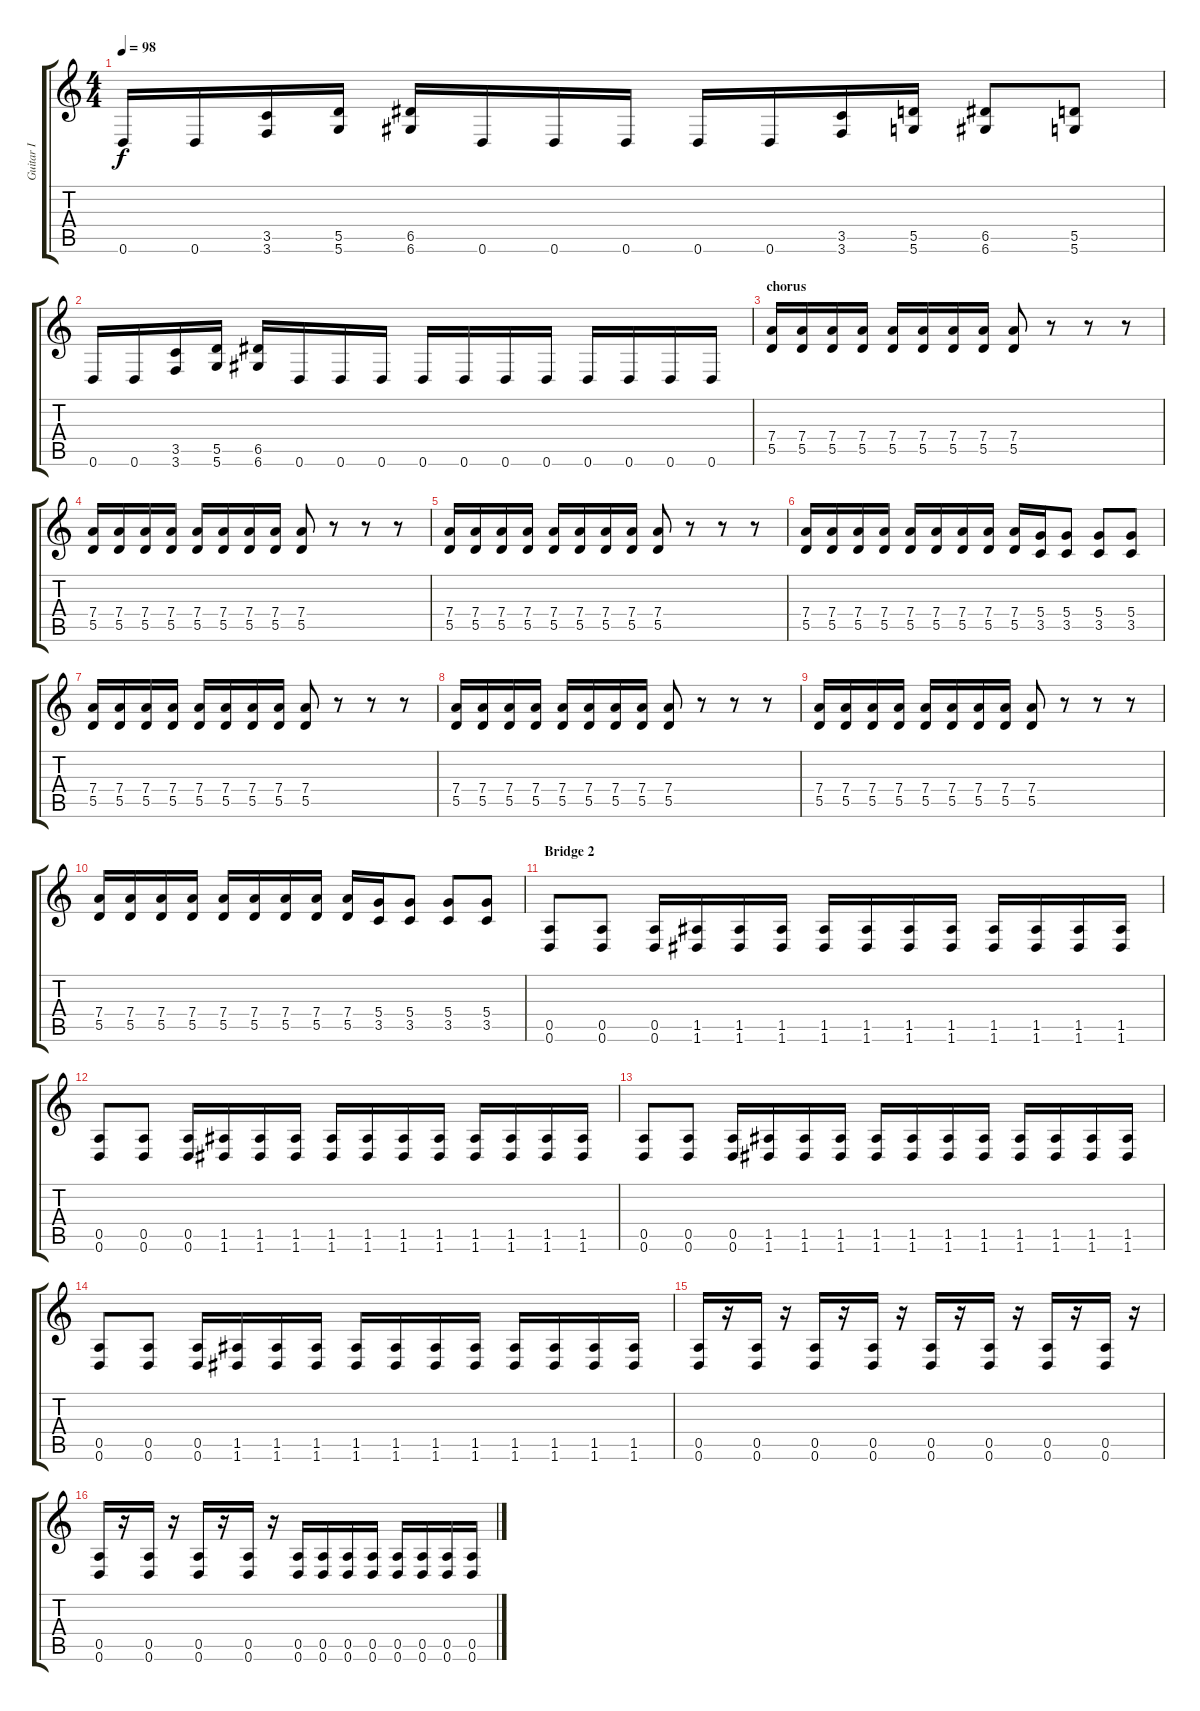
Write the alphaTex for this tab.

\track ("Guitar I" "Guitar I") {instrument distortionguitar}
\staff {score tabs}
\tuning (E4 B3 G3 D3 A2 D2) {hide}
\ts (4 4)
\tempo 98
\clef g2
\ks c
0.6.16{dy f} 0.6.16 (3.5 3.6).16 (5.5 5.6).16 (6.5 6.6).16 0.6.16 0.6.16 0.6.16 0.6.16 0.6.16 (3.5 3.6).16 (5.5 5.6).16 (6.5 6.6).8 (5.5 5.6).8 |
0.6.16 0.6.16 (3.5 3.6).16 (5.5 5.6).16 (6.5 6.6).16 0.6.16 0.6.16 0.6.16 0.6.16 0.6.16 0.6.16 0.6.16 0.6.16 0.6.16 0.6.16 0.6.16 |
\section ("" "chorus")
(7.4 5.5).16 (7.4 5.5).16 (7.4 5.5).16 (7.4 5.5).16 (7.4 5.5).16 (7.4 5.5).16 (7.4 5.5).16 (7.4 5.5).16 (7.4 5.5).8 r.8 r.8 r.8 |
(7.4 5.5).16 (7.4 5.5).16 (7.4 5.5).16 (7.4 5.5).16 (7.4 5.5).16 (7.4 5.5).16 (7.4 5.5).16 (7.4 5.5).16 (7.4 5.5).8 r.8 r.8 r.8 |
(7.4 5.5).16 (7.4 5.5).16 (7.4 5.5).16 (7.4 5.5).16 (7.4 5.5).16 (7.4 5.5).16 (7.4 5.5).16 (7.4 5.5).16 (7.4 5.5).8 r.8 r.8 r.8 |
(7.4 5.5).16 (7.4 5.5).16 (7.4 5.5).16 (7.4 5.5).16 (7.4 5.5).16 (7.4 5.5).16 (7.4 5.5).16 (7.4 5.5).16 (7.4 5.5).16 (5.4 3.5).16 (5.4 3.5).8 (5.4 3.5).8 (5.4 3.5).8 |
(7.4 5.5).16 (7.4 5.5).16 (7.4 5.5).16 (7.4 5.5).16 (7.4 5.5).16 (7.4 5.5).16 (7.4 5.5).16 (7.4 5.5).16 (7.4 5.5).8 r.8 r.8 r.8 |
(7.4 5.5).16 (7.4 5.5).16 (7.4 5.5).16 (7.4 5.5).16 (7.4 5.5).16 (7.4 5.5).16 (7.4 5.5).16 (7.4 5.5).16 (7.4 5.5).8 r.8 r.8 r.8 |
(7.4 5.5).16 (7.4 5.5).16 (7.4 5.5).16 (7.4 5.5).16 (7.4 5.5).16 (7.4 5.5).16 (7.4 5.5).16 (7.4 5.5).16 (7.4 5.5).8 r.8 r.8 r.8 |
(7.4 5.5).16 (7.4 5.5).16 (7.4 5.5).16 (7.4 5.5).16 (7.4 5.5).16 (7.4 5.5).16 (7.4 5.5).16 (7.4 5.5).16 (7.4 5.5).16 (5.4 3.5).16 (5.4 3.5).8 (5.4 3.5).8 (5.4 3.5).8 |
\section ("" "Bridge 2")
(0.5 0.6).8 (0.5 0.6).8 (0.5 0.6).16 (1.5 1.6).16 (1.5 1.6).16 (1.5 1.6).16 (1.5 1.6).16 (1.5 1.6).16 (1.5 1.6).16 (1.5 1.6).16 (1.5 1.6).16 (1.5 1.6).16 (1.5 1.6).16 (1.5 1.6).16 |
(0.5 0.6).8 (0.5 0.6).8 (0.5 0.6).16 (1.5 1.6).16 (1.5 1.6).16 (1.5 1.6).16 (1.5 1.6).16 (1.5 1.6).16 (1.5 1.6).16 (1.5 1.6).16 (1.5 1.6).16 (1.5 1.6).16 (1.5 1.6).16 (1.5 1.6).16 |
(0.5 0.6).8 (0.5 0.6).8 (0.5 0.6).16 (1.5 1.6).16 (1.5 1.6).16 (1.5 1.6).16 (1.5 1.6).16 (1.5 1.6).16 (1.5 1.6).16 (1.5 1.6).16 (1.5 1.6).16 (1.5 1.6).16 (1.5 1.6).16 (1.5 1.6).16 |
(0.5 0.6).8 (0.5 0.6).8 (0.5 0.6).16 (1.5 1.6).16 (1.5 1.6).16 (1.5 1.6).16 (1.5 1.6).16 (1.5 1.6).16 (1.5 1.6).16 (1.5 1.6).16 (1.5 1.6).16 (1.5 1.6).16 (1.5 1.6).16 (1.5 1.6).16 |
(0.5 0.6).16 r.16 (0.5 0.6).16 r.16 (0.5 0.6).16 r.16 (0.5 0.6).16 r.16 (0.5 0.6).16 r.16 (0.5 0.6).16 r.16 (0.5 0.6).16 r.16 (0.5 0.6).16 r.16 |
(0.5 0.6).16 r.16 (0.5 0.6).16 r.16 (0.5 0.6).16 r.16 (0.5 0.6).16 r.16 (0.5 0.6).16 (0.5 0.6).16 (0.5 0.6).16 (0.5 0.6).16 (0.5 0.6).16 (0.5 0.6).16 (0.5 0.6).16 (0.5 0.6).16
